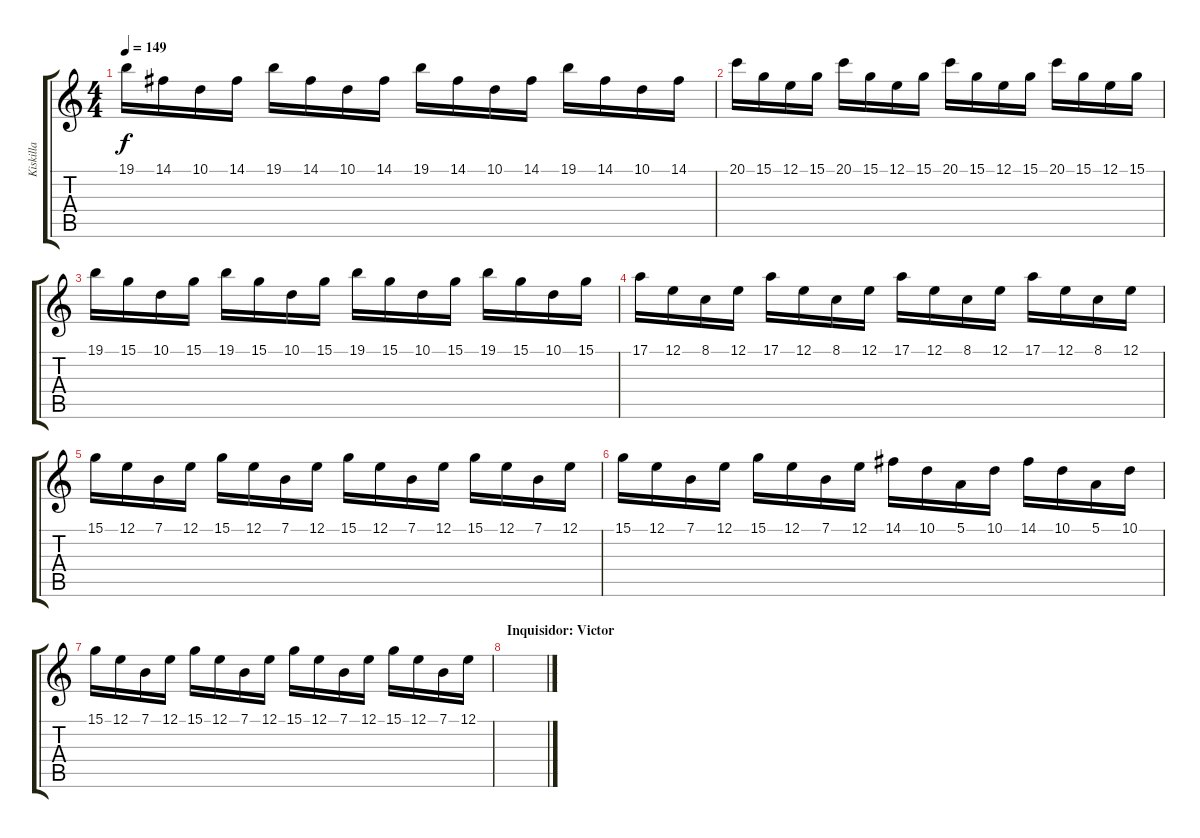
\track ("Kiskilla" "Kiskilla") {instrument acousticgrandpiano}
\staff {score tabs}
\tuning (E4 B3 G3 D3 A2 E2) {hide}
\ts (4 4)
\tempo 149
\clef g2
\ks c
19.1.16{dy f} 14.1.16 10.1.16 14.1.16 19.1.16 14.1.16 10.1.16 14.1.16 19.1.16 14.1.16 10.1.16 14.1.16 19.1.16 14.1.16 10.1.16 14.1.16 |
20.1.16 15.1.16 12.1.16 15.1.16 20.1.16 15.1.16 12.1.16 15.1.16 20.1.16 15.1.16 12.1.16 15.1.16 20.1.16 15.1.16 12.1.16 15.1.16 |
19.1.16 15.1.16 10.1.16 15.1.16 19.1.16 15.1.16 10.1.16 15.1.16 19.1.16 15.1.16 10.1.16 15.1.16 19.1.16 15.1.16 10.1.16 15.1.16 |
17.1.16 12.1.16 8.1.16 12.1.16 17.1.16 12.1.16 8.1.16 12.1.16 17.1.16 12.1.16 8.1.16 12.1.16 17.1.16 12.1.16 8.1.16 12.1.16 |
15.1.16 12.1.16 7.1.16 12.1.16 15.1.16 12.1.16 7.1.16 12.1.16 15.1.16 12.1.16 7.1.16 12.1.16 15.1.16 12.1.16 7.1.16 12.1.16 |
15.1.16 12.1.16 7.1.16 12.1.16 15.1.16 12.1.16 7.1.16 12.1.16 14.1.16 10.1.16 5.1.16 10.1.16 14.1.16 10.1.16 5.1.16 10.1.16 |
15.1.16 12.1.16 7.1.16 12.1.16 15.1.16 12.1.16 7.1.16 12.1.16 15.1.16 12.1.16 7.1.16 12.1.16 15.1.16 12.1.16 7.1.16 12.1.16 |
\section ("" "Inquisidor: Victor")
